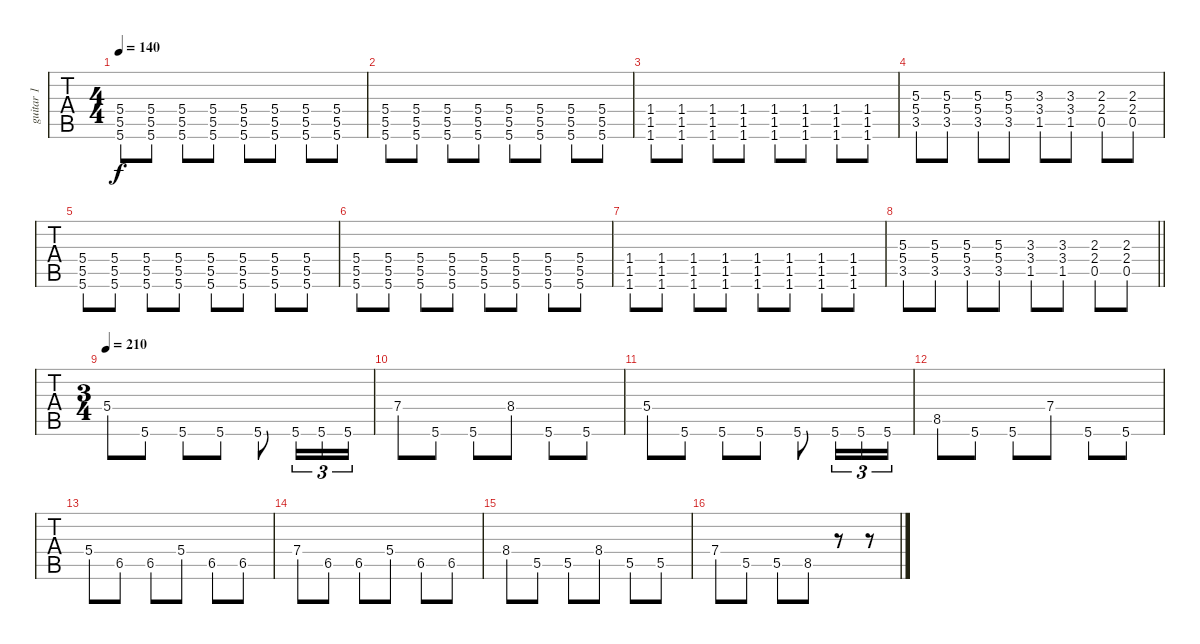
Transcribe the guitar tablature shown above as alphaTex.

\track ("guitar 1" "guitar 1") {instrument distortionguitar}
\staff {tabs}
\tuning (Db4 Ab3 E3 B2 Gb2 B1) {hide}
\ts (4 4)
\tempo 140
\clef g2
\ks c
(5.4 5.5 5.6).8{dy f} (5.4 5.5 5.6).8 (5.4 5.5 5.6).8 (5.4 5.5 5.6).8 (5.4 5.5 5.6).8 (5.4 5.5 5.6).8 (5.4 5.5 5.6).8 (5.4 5.5 5.6).8 |
(5.4 5.5 5.6).8 (5.4 5.5 5.6).8 (5.4 5.5 5.6).8 (5.4 5.5 5.6).8 (5.4 5.5 5.6).8 (5.4 5.5 5.6).8 (5.4 5.5 5.6).8 (5.4 5.5 5.6).8 |
(1.4 1.5 1.6).8 (1.4 1.5 1.6).8 (1.4 1.5 1.6).8 (1.4 1.5 1.6).8 (1.4 1.5 1.6).8 (1.4 1.5 1.6).8 (1.4 1.5 1.6).8 (1.4 1.5 1.6).8 |
(5.3 5.4 3.5).8 (5.3 5.4 3.5).8 (5.3 5.4 3.5).8 (5.3 5.4 3.5).8 (3.3 3.4 1.5).8 (3.3 3.4 1.5).8 (2.3 2.4 0.5).8 (2.3 2.4 0.5).8 |
(5.4 5.5 5.6).8 (5.4 5.5 5.6).8 (5.4 5.5 5.6).8 (5.4 5.5 5.6).8 (5.4 5.5 5.6).8 (5.4 5.5 5.6).8 (5.4 5.5 5.6).8 (5.4 5.5 5.6).8 |
(5.4 5.5 5.6).8 (5.4 5.5 5.6).8 (5.4 5.5 5.6).8 (5.4 5.5 5.6).8 (5.4 5.5 5.6).8 (5.4 5.5 5.6).8 (5.4 5.5 5.6).8 (5.4 5.5 5.6).8 |
(1.4 1.5 1.6).8 (1.4 1.5 1.6).8 (1.4 1.5 1.6).8 (1.4 1.5 1.6).8 (1.4 1.5 1.6).8 (1.4 1.5 1.6).8 (1.4 1.5 1.6).8 (1.4 1.5 1.6).8 |
\barLineRight lightlight
(5.3 5.4 3.5).8 (5.3 5.4 3.5).8 (5.3 5.4 3.5).8 (5.3 5.4 3.5).8 (3.3 3.4 1.5).8 (3.3 3.4 1.5).8 (2.3 2.4 0.5).8 (2.3 2.4 0.5).8 |
\ts (3 4)
\tempo 210
5.4.8 5.6.8 5.6.8 5.6.8 5.6.8 5.6.16{tu (3 2)} 5.6.16{tu (3 2)} 5.6.16{tu (3 2)} |
7.4.8 5.6.8 5.6.8 8.4.8 5.6.8 5.6.8 |
5.4.8 5.6.8 5.6.8 5.6.8 5.6.8 5.6.16{tu (3 2)} 5.6.16{tu (3 2)} 5.6.16{tu (3 2)} |
8.5.8 5.6.8 5.6.8 7.4.8 5.6.8 5.6.8 |
5.4.8 6.5.8 6.5.8 5.4.8 6.5.8 6.5.8 |
7.4.8 6.5.8 6.5.8 5.4.8 6.5.8 6.5.8 |
8.4.8 5.5.8 5.5.8 8.4.8 5.5.8 5.5.8 |
7.4.8 5.5.8 5.5.8 8.5.8 r.8 r.8
